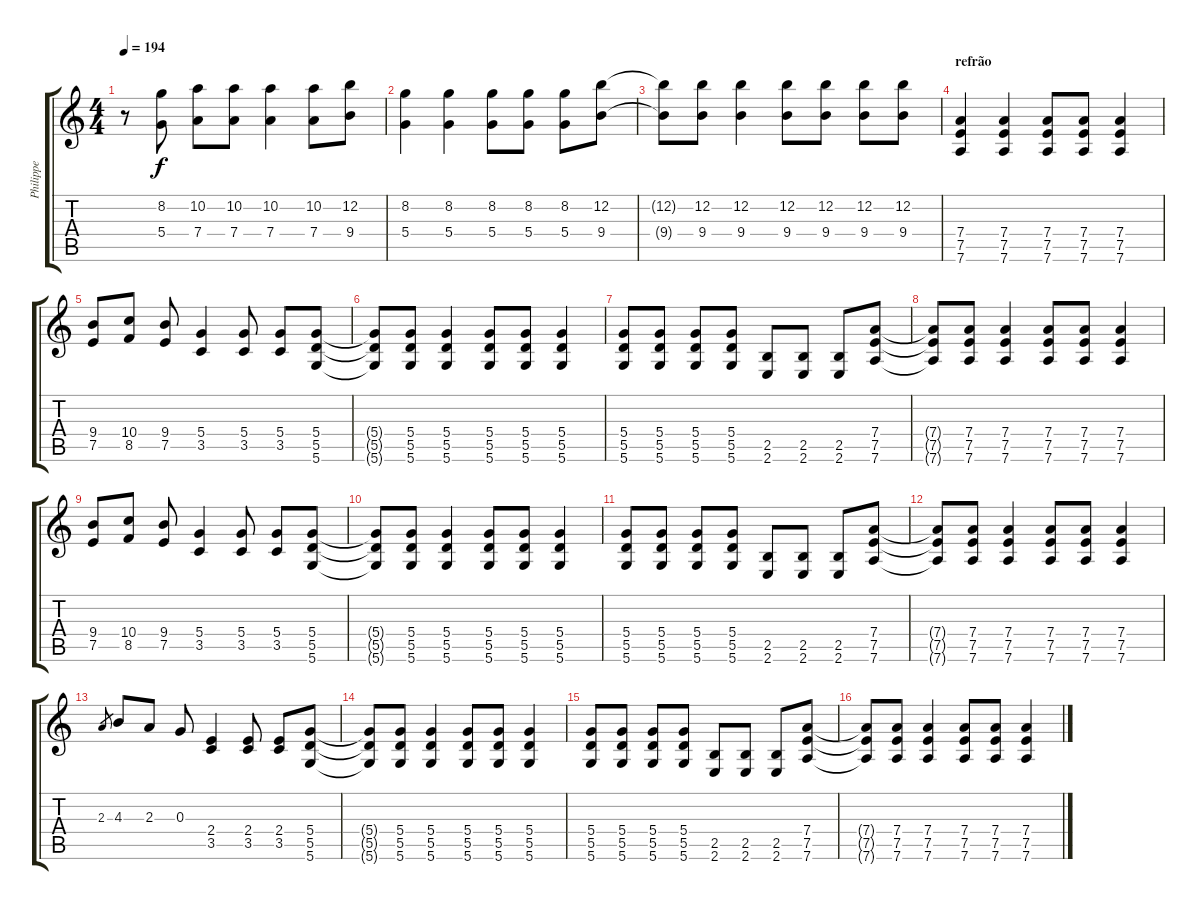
\track ("Philippe" "Philippe") {instrument distortionguitar}
\staff {score tabs}
\tuning (E4 B3 G3 D3 A2 D2) {hide}
\ts (4 4)
\tempo 194
\clef g2
\ks c
r.8{dy f} (8.2 5.4).8 (10.2 7.4).8 (10.2 7.4).8 (10.2 7.4).4 (10.2 7.4).8 (12.2 9.4).8 |
(8.2 5.4).4 (8.2 5.4).4 (8.2 5.4).8 (8.2 5.4).8 (8.2 5.4).8 (12.2 9.4).8 |
(12.2{t} 9.4{t}).8 (12.2 9.4).8 (12.2 9.4).4 (12.2 9.4).8 (12.2 9.4).8 (12.2 9.4).8 (12.2 9.4).8 |
\section ("" "refrão")
(7.4 7.5 7.6).4 (7.4 7.5 7.6).4 (7.4 7.5 7.6).8 (7.4 7.5 7.6).8 (7.4 7.5 7.6).4 |
(9.4 7.5).8 (10.4 8.5).8 (9.4 7.5).8 (5.4 3.5).4 (5.4 3.5).8 (5.4 3.5).8 (5.4 5.5 5.6).8 |
(5.4{t} 5.5{t} 5.6{t}).8 (5.4 5.5 5.6).8 (5.4 5.5 5.6).4 (5.4 5.5 5.6).8 (5.4 5.5 5.6).8 (5.4 5.5 5.6).4 |
(5.4 5.5 5.6).8 (5.4 5.5 5.6).8 (5.4 5.5 5.6).8 (5.4 5.5 5.6).8 (2.5 2.6).8 (2.5 2.6).8 (2.5 2.6).8 (7.4 7.5 7.6).8 |
(7.4{t} 7.5{t} 7.6{t}).8 (7.4 7.5 7.6).8 (7.4 7.5 7.6).4 (7.4 7.5 7.6).8 (7.4 7.5 7.6).8 (7.4 7.5 7.6).4 |
(9.4 7.5).8 (10.4 8.5).8 (9.4 7.5).8 (5.4 3.5).4 (5.4 3.5).8 (5.4 3.5).8 (5.4 5.5 5.6).8 |
(5.4{t} 5.5{t} 5.6{t}).8 (5.4 5.5 5.6).8 (5.4 5.5 5.6).4 (5.4 5.5 5.6).8 (5.4 5.5 5.6).8 (5.4 5.5 5.6).4 |
(5.4 5.5 5.6).8 (5.4 5.5 5.6).8 (5.4 5.5 5.6).8 (5.4 5.5 5.6).8 (2.5 2.6).8 (2.5 2.6).8 (2.5 2.6).8 (7.4 7.5 7.6).8 |
(7.4{t} 7.5{t} 7.6{t}).8 (7.4 7.5 7.6).8 (7.4 7.5 7.6).4 (7.4 7.5 7.6).8 (7.4 7.5 7.6).8 (7.4 7.5 7.6).4 |
2.3.8{gr} 4.3.8 2.3.8 0.3.8 (2.4 3.5).4 (2.4 3.5).8 (2.4 3.5).8 (5.4 5.5 5.6).8 |
(5.4{t} 5.5{t} 5.6{t}).8 (5.4 5.5 5.6).8 (5.4 5.5 5.6).4 (5.4 5.5 5.6).8 (5.4 5.5 5.6).8 (5.4 5.5 5.6).4 |
(5.4 5.5 5.6).8 (5.4 5.5 5.6).8 (5.4 5.5 5.6).8 (5.4 5.5 5.6).8 (2.5 2.6).8 (2.5 2.6).8 (2.5 2.6).8 (7.4 7.5 7.6).8 |
(7.4{t} 7.5{t} 7.6{t}).8 (7.4 7.5 7.6).8 (7.4 7.5 7.6).4 (7.4 7.5 7.6).8 (7.4 7.5 7.6).8 (7.4 7.5 7.6).4
